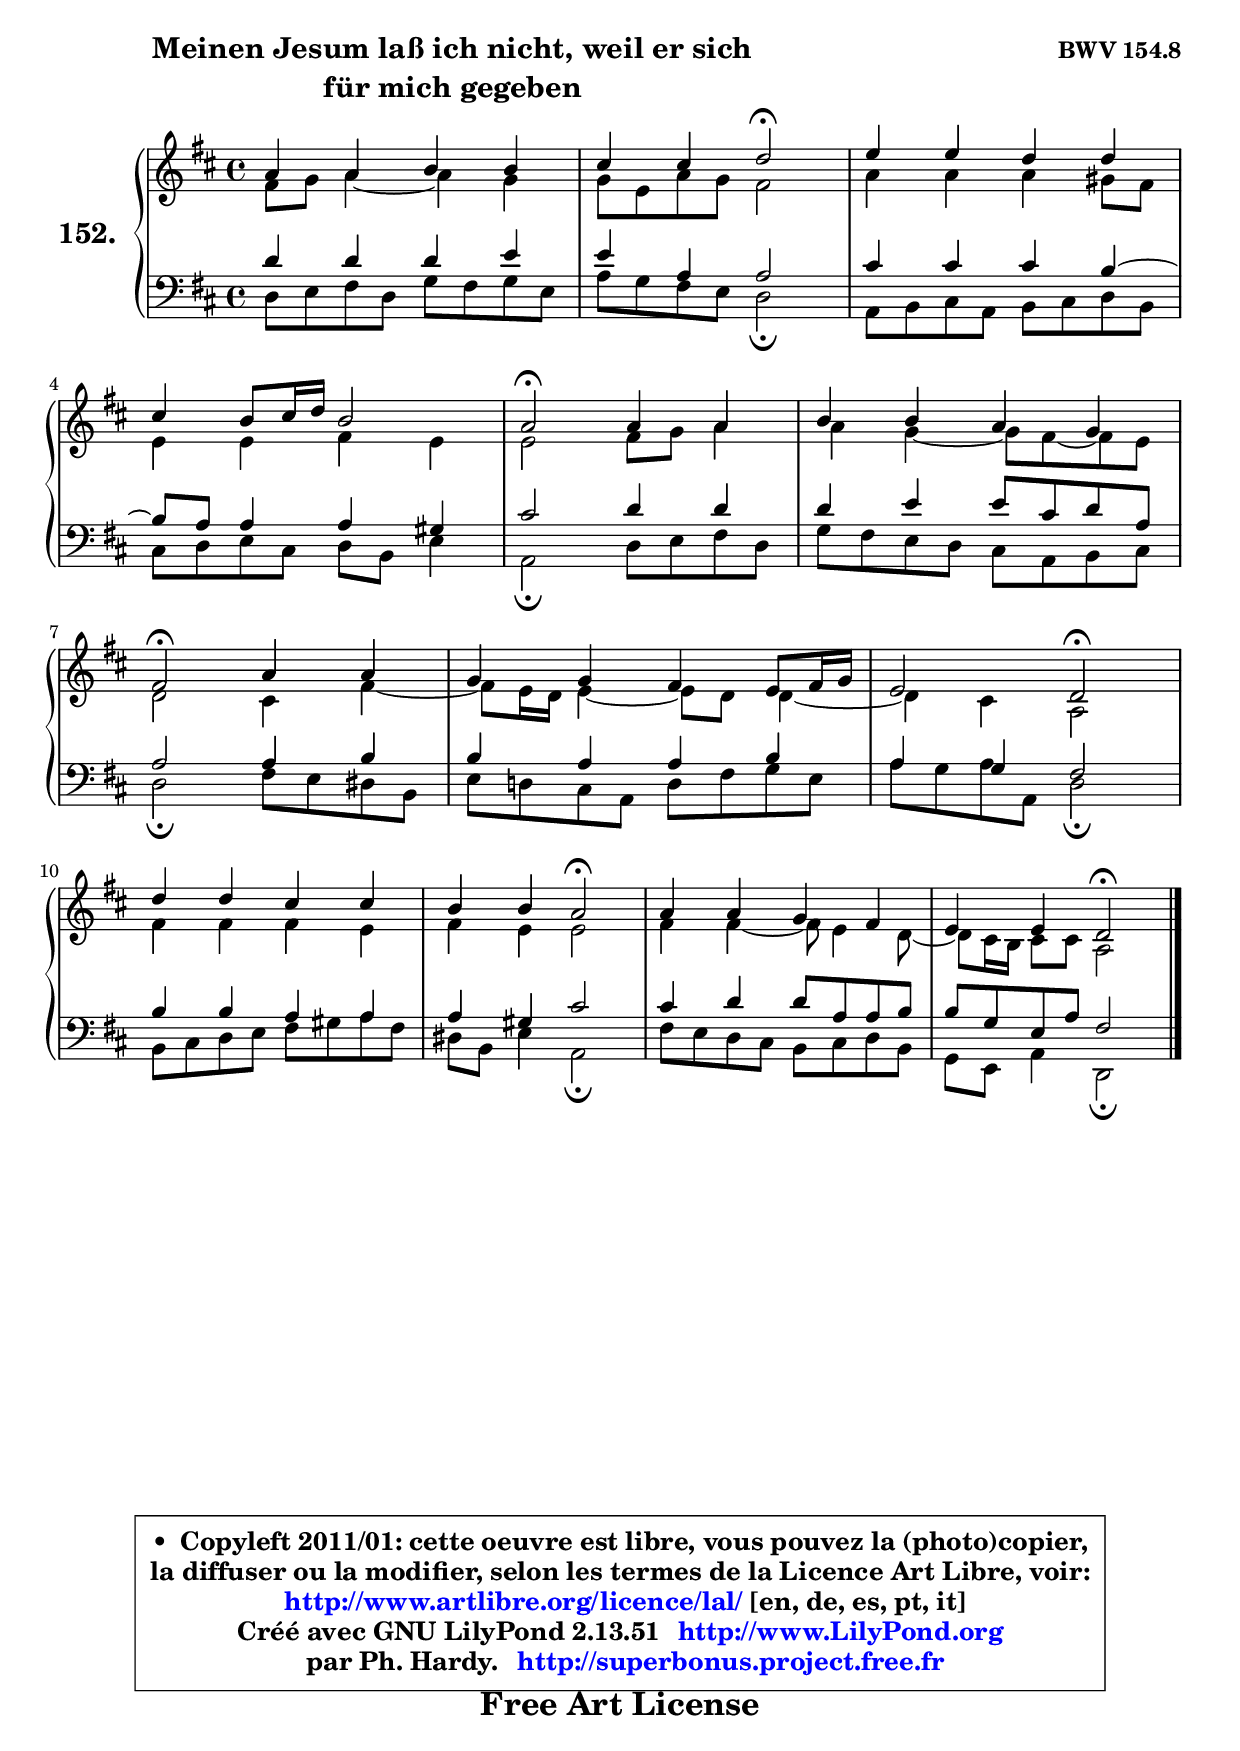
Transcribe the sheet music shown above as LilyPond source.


\version "2.13.51"

    \paper {
%	system-system-spacing #'padding = #0.1
%	score-system-spacing #'padding = #0.1
%	ragged-bottom = ##f
%	ragged-last-bottom = ##f
	}

    \header {
      opus = \markup { \bold "BWV 154.8" }
      piece = \markup { \hspace #9 \fontsize #2 \bold \column \center-align { \line {"Meinen Jesum laß ich nicht, weil er sich" }
      \line { "für mich gegeben" }
      } }
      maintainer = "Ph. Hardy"
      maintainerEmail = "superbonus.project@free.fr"
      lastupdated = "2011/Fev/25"
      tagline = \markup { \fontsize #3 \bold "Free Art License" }
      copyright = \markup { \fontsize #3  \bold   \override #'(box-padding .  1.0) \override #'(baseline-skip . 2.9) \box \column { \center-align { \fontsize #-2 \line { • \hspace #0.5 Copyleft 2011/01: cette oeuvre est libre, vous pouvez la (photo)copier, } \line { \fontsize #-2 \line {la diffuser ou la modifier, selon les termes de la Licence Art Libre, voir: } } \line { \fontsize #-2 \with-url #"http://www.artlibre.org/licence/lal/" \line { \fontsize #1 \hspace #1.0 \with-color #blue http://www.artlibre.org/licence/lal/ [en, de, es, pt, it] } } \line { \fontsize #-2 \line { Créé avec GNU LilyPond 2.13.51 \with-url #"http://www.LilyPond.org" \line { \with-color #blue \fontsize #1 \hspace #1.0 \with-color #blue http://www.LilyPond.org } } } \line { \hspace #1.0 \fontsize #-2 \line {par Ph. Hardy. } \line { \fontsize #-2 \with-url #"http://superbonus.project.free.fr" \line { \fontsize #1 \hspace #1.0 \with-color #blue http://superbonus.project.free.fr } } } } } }

	  }

  guidemidi = {
        R1 |
        r2 \tempo 4 = 34 r2 \tempo 4 = 78 |
        R1 |
        R1 |
        \tempo 4 = 34 r2 \tempo 4 = 78 r2 |
        R1 |
        \tempo 4 = 34 r2 \tempo 4 = 78 r2 |
        R1 |
        r2 \tempo 4 = 34 r2 \tempo 4 = 78 |
        R1 |
        r2 \tempo 4 = 34 r2 \tempo 4 = 78 |
        R1 |
        r2 \tempo 4 = 34 r2 |
	}

  upper = {
	\time 4/4
	\key d \major
	\clef treble
	\voiceOne
	<< { 
	% SOPRANO
	\set Voice.midiInstrument = "acoustic grand"
	\relative c'' {
        a4 a b b |
        cis4 cis d2\fermata |
        e4 e d d |
\break
        cis4 b8 cis16 d b2 |
        a2\fermata a4 a |
        b4 b a g |
\break
        fis2\fermata a4 a |
        g4 g fis e8 fis16 g |
        e2 d\fermata |
\break
        d'4 d cis cis |
        b4 b a2\fermata |
        a4 a g fis |
        e4 e d2\fermata |
        \bar "|."
	} % fin de relative
	}

	\context Voice="1" { \voiceTwo 
	% ALTO
	\set Voice.midiInstrument = "acoustic grand"
	\relative c' {
        fis8 g a4 ~ a g |
        g8 e a g fis2 |
        a4 a a gis8 fis |
        e4 e fis e |
        e2 fis8 g a4 |
        a4 g4 ~ g8 fis8 ~ fis e |
        d2 cis4 fis4 ~ |
        fis8 e16 d e4 ~ e8 d d4 ~ |
        d4 cis a2 |
        fis'4 fis fis e |
        fis4 e e2 |
        fis4 fis4 ~ fis8 e4 d8 ~ |
        d8 cis16 b cis8 cis a2 |
        \bar "|."
	} % fin de relative
	\oneVoice
	} >>
	}

    lower = {
	\time 4/4
	\key d \major
	\clef bass
	\voiceOne
	<< { 
	% TENOR
	\set Voice.midiInstrument = "acoustic grand"
	\relative c' {
        d4 d d e |
        e4 a, a2 |
        cis4 cis cis b4 ~ |
        b8 a a4 a gis |
        cis2 d4 d |
        d4 e e8 cis d a |
        a2 a4 b |
        b4 a a b |
        a4 g4 fis2 |
        b4 b a a |
        a4 gis cis2 |
        cis4 d d8 a a b |
        b8 g e a fis2 |
        \bar "|."
	} % fin de relative
	}
	\context Voice="1" { \voiceTwo 
	% BASS
	\set Voice.midiInstrument = "acoustic grand"
	\relative c {
        d8 e fis d g fis g e |
        a8 g fis e d2\fermata |
        a8 b cis a b cis d b |
        cis8 d e cis d b e4 |
        a,2\fermata d8 e fis d |
        g8 fis e d cis a b cis |
        d2\fermata fis8 e dis b |
        e8 d! cis a d fis g e |
        a8 g a8 a, d2\fermata |
        b8 cis d e fis gis a fis |
        dis8 b e4 a,2\fermata |
        fis'8 e d cis b cis d b |
        g8 e a4 d,2\fermata |
        \bar "|."
	} % fin de relative
	\oneVoice
	} >>
	}


    \score { 

	\new PianoStaff <<
	\set PianoStaff.instrumentName = \markup { \bold \huge "152." }
	\new Staff = "upper" \upper
	\new Staff = "lower" \lower
	>>

    \layout {
%	ragged-last = ##f
	   }

         } % fin de score

  \score {
    \unfoldRepeats { << \guidemidi \upper \lower >> }
    \midi {
    \context {
     \Staff
      \remove "Staff_performer"
               }

     \context {
      \Voice
       \consists "Staff_performer"
                }

     \context { 
      \Score
      tempoWholesPerMinute = #(ly:make-moment 78 4)
		}
	    }
	}

